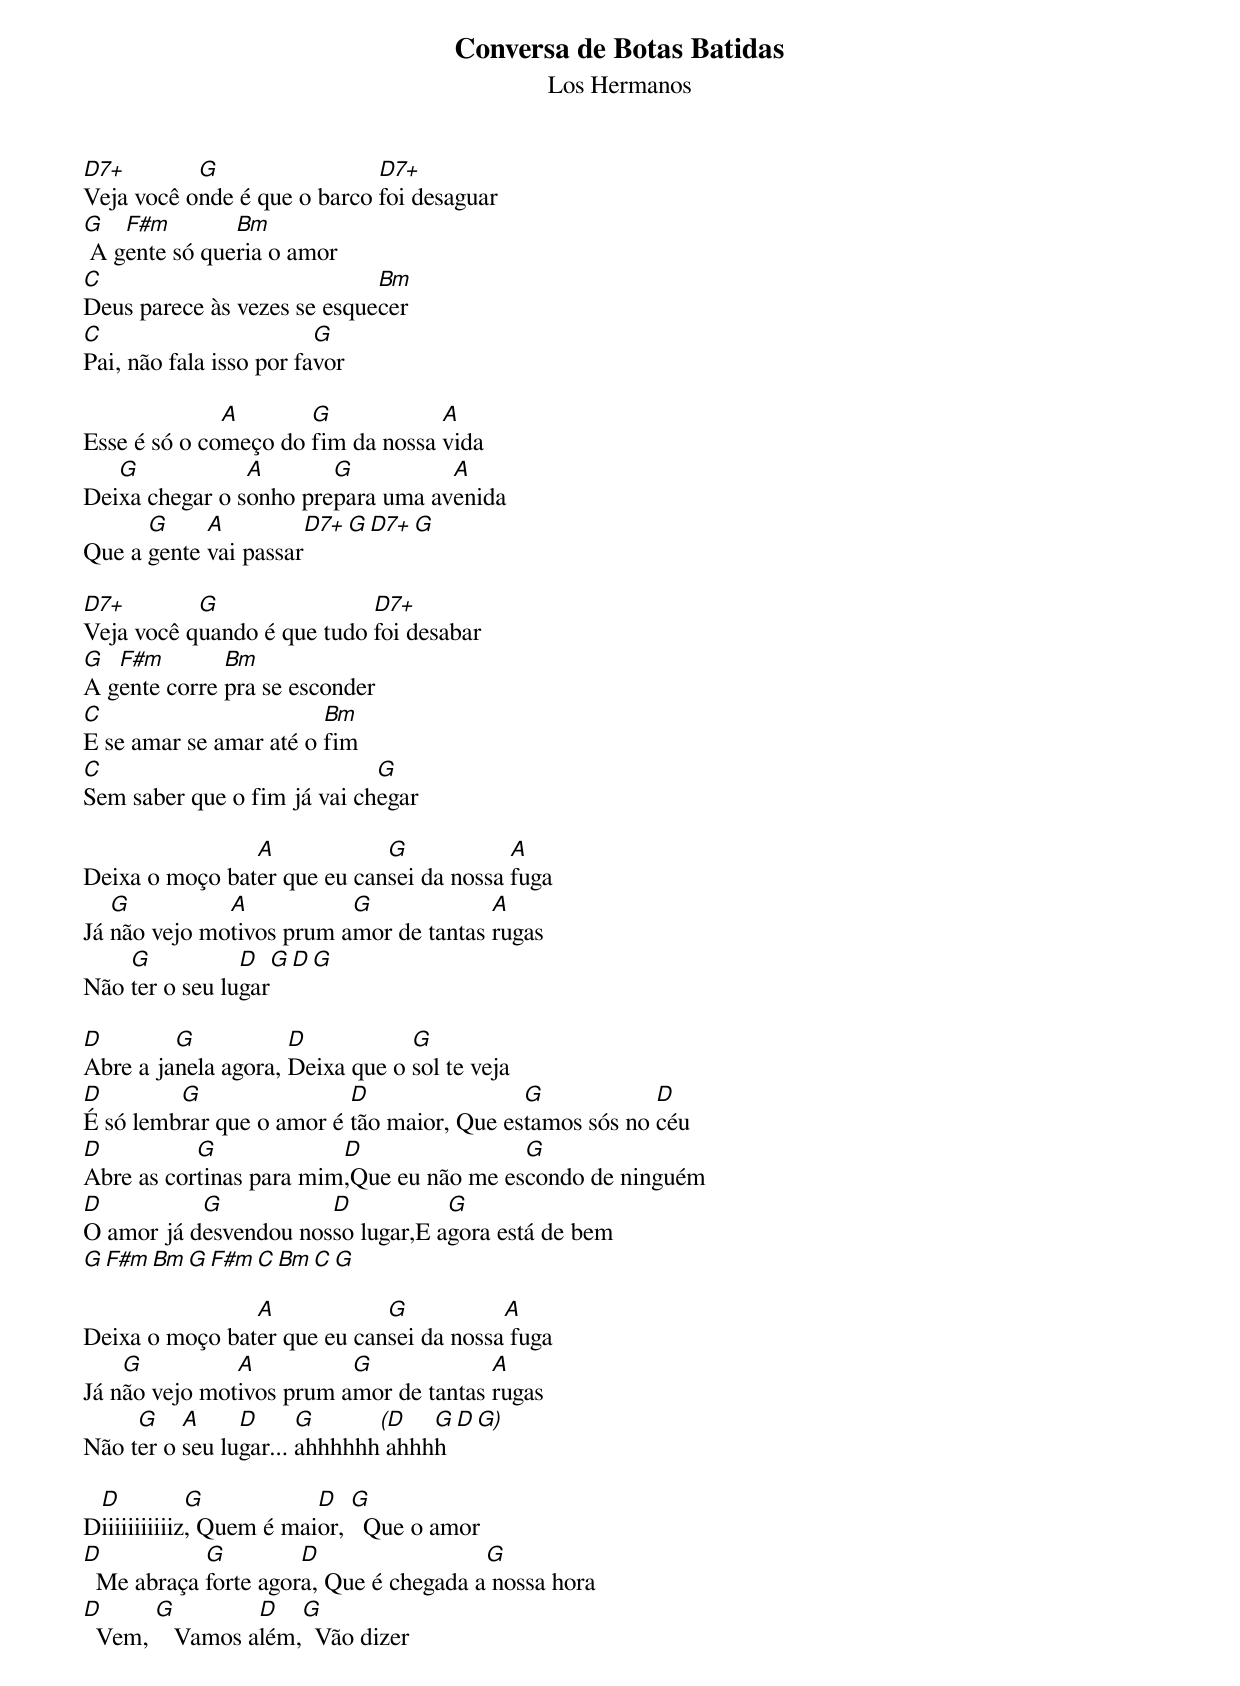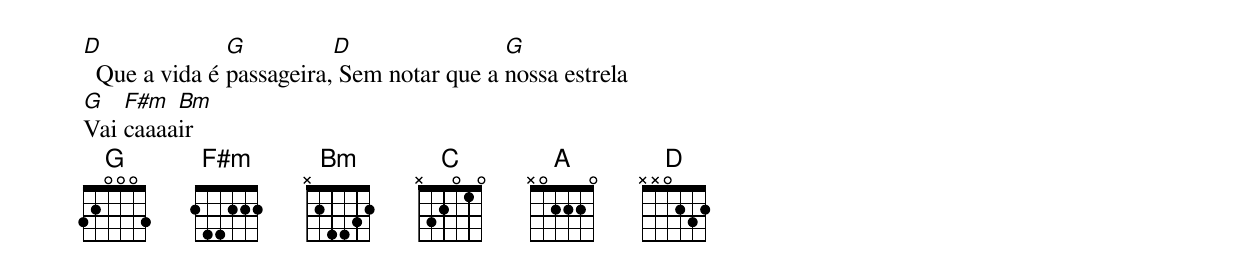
Conversa de Botas Batidas
Los Hermanos

D7+        G                 D7+
Veja você onde é que o barco foi desaguar
G   F#m        Bm
 A gente só queria o amor
C                            Bm
Deus parece às vezes se esquecer
C                        G
Pai, não fala isso por favor

              A       G            A
Esse é só o começo do fim da nossa vida
   G            A       G          A
Deixa chegar o sonho prepara uma avenida
      G     A         D7+   G   D7+   G
Que a gente vai passar

D7+        G                D7+
Veja você quando é que tudo foi desabar
G  F#m        Bm
A gente corre pra se esconder
C                       Bm
E se amar se amar até o fim
C                            G
Sem saber que o fim já vai chegar

                A            G            A
Deixa o moço bater que eu cansei da nossa fuga
   G          A           G             A
Já não vejo motivos prum amor de tantas rugas
    G           D   G  D   G
Não ter o seu lugar

D        G           D           G
Abre a janela agora, Deixa que o sol te veja
D        G                D                G            D
É só lembrar que o amor é tão maior, Que estamos sós no céu
D          G             D                G
Abre as cortinas para mim,Que eu não me escondo de ninguém
D          G           D           G
O amor já desvendou nosso lugar,E agora está de bem
G  F#m   Bm  G  F#m   C  Bm  C  G

                A            G           A
Deixa o moço bater que eu cansei da nossa fuga
    G          A          G             A
Já não vejo motivos prum amor de tantas rugas
     G    A     D      G      (D   G   D   G)
Não ter o seu lugar... ahhhhhh ahhhh

 D           G           D   G
Diiiiiiiiiiiz, Quem é maior,   Que o amor
D           G         D                 G
  Me abraça forte agora, Que é chegada a nossa hora
D      G         D   G
  Vem,    Vamos além,  Vão dizer
D              G          D                G
  Que a vida é passageira, Sem notar que a nossa estrela
G   F#m  Bm
Vai caaaair
